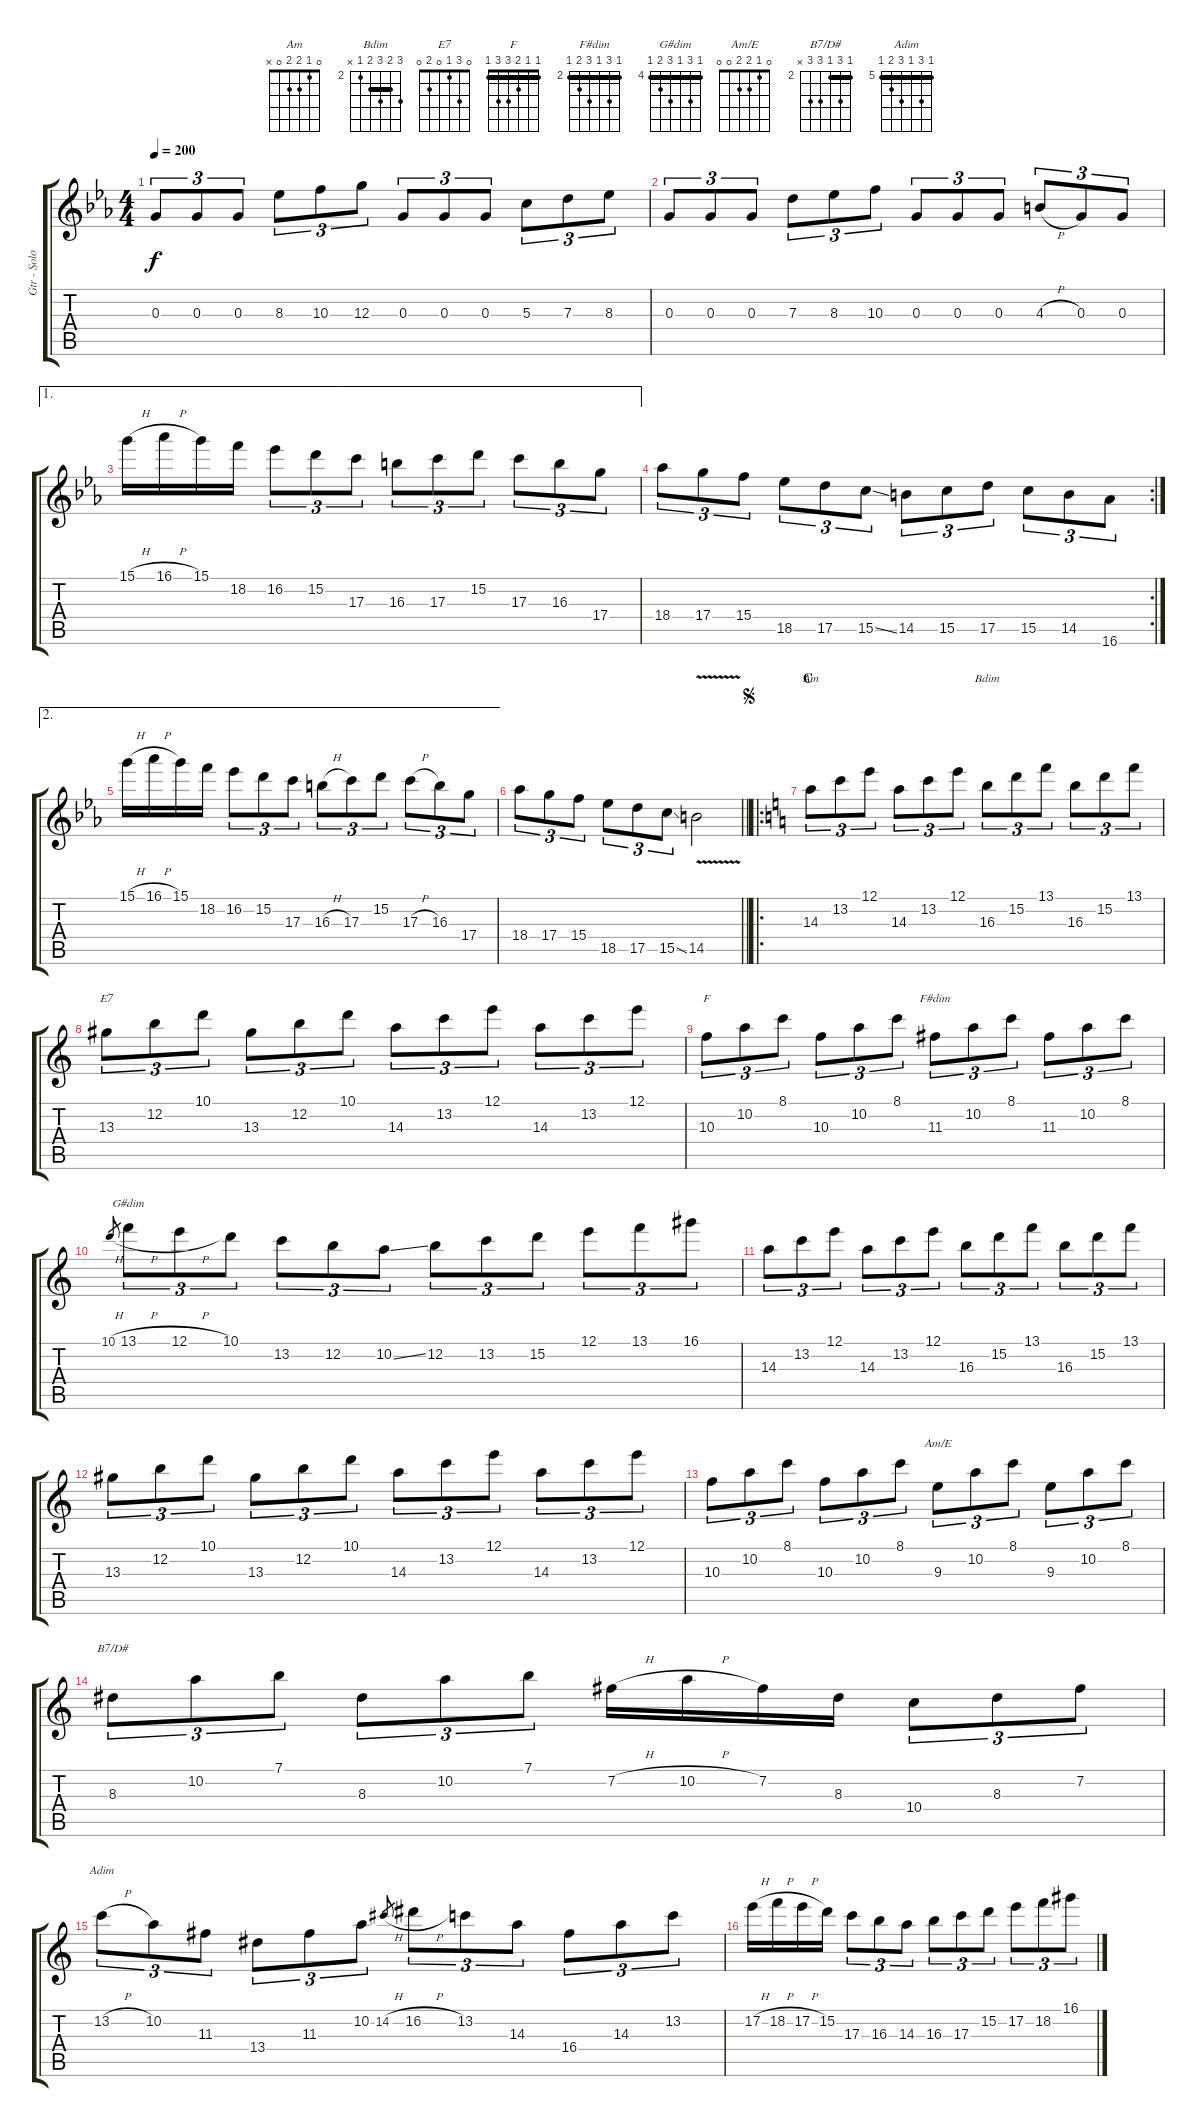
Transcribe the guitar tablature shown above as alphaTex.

\track ("Gtr - Solo" "Gtr - Solo") {instrument overdrivenguitar}
\staff {score tabs}
\tuning (E4 B3 G3 D3 A2 E2) {hide}
\chord ("Am" 0 1 2 2 0 x)
\chord ("Bdim" 4 3 4 3 2 x) {firstfret 2 barre 3}
\chord ("E7" 0 3 1 0 2 0)
\chord ("F" 1 1 2 3 3 1) {barre 1}
\chord ("F#dim" 2 4 2 4 3 2) {firstfret 2 barre 2}
\chord ("G#dim" 4 6 4 6 5 4) {firstfret 4 barre 4}
\chord ("Am/E" 0 1 2 2 0 0)
\chord ("B7/D#" 2 4 2 4 4 x) {firstfret 2 barre 2}
\chord ("Adim" 5 7 5 7 6 5) {firstfret 5 barre 5}
\ts (4 4)
\tempo 200
\clef g2
\ks cminor
0.3.8{tu (3 2) dy f} 0.3.8{tu (3 2)} 0.3.8{tu (3 2)} 8.3.8{tu (3 2)} 10.3.8{tu (3 2)} 12.3.8{tu (3 2)} 0.3.8{tu (3 2)} 0.3.8{tu (3 2)} 0.3.8{tu (3 2)} 5.3.8{tu (3 2)} 7.3.8{tu (3 2)} 8.3.8{tu (3 2)} |
0.3.8{tu (3 2)} 0.3.8{tu (3 2)} 0.3.8{tu (3 2)} 7.3.8{tu (3 2)} 8.3.8{tu (3 2)} 10.3.8{tu (3 2)} 0.3.8{tu (3 2)} 0.3.8{tu (3 2)} 0.3.8{tu (3 2)} 4.3{h}.8{tu (3 2)} 0.3.8{tu (3 2)} 0.3.8{tu (3 2)} |
\ae 1
15.1{h}.16 16.1{h}.16 15.1.16 18.2.16 16.2.8{tu (3 2)} 15.2.8{tu (3 2)} 17.3.8{tu (3 2)} 16.3.8{tu (3 2)} 17.3.8{tu (3 2)} 15.2.8{tu (3 2)} 17.3.8{tu (3 2)} 16.3.8{tu (3 2)} 17.4.8{tu (3 2)} |
\rc 2
18.4.8{tu (3 2)} 17.4.8{tu (3 2)} 15.4.8{tu (3 2)} 18.5.8{tu (3 2)} 17.5.8{tu (3 2)} 15.5{ss}.8{tu (3 2)} 14.5.8{tu (3 2)} 15.5.8{tu (3 2)} 17.5.8{tu (3 2)} 15.5.8{tu (3 2)} 14.5.8{tu (3 2)} 16.6.8{tu (3 2)} |
\ae 2
15.1{h}.16 16.1{h}.16 15.1.16 18.2.16 16.2.8{tu (3 2)} 15.2.8{tu (3 2)} 17.3.8{tu (3 2)} 16.3{h}.8{tu (3 2)} 17.3.8{tu (3 2)} 15.2.8{tu (3 2)} 17.3{h}.8{tu (3 2)} 16.3.8{tu (3 2)} 17.4.8{tu (3 2)} |
\barLineRight lightlight
18.4.8{tu (3 2)} 17.4.8{tu (3 2)} 15.4.8{tu (3 2)} 18.5.8{tu (3 2)} 17.5.8{tu (3 2)} 15.5{ss}.8{tu (3 2)} 14.5{v}.2 |
\ro
\section ("" "C")
\jump segno
\ks aminor
14.3.8{tu (3 2) ch "Am"} 13.2.8{tu (3 2)} 12.1.8{tu (3 2)} 14.3.8{tu (3 2)} 13.2.8{tu (3 2)} 12.1.8{tu (3 2)} 16.3.8{tu (3 2) ch "Bdim"} 15.2.8{tu (3 2)} 13.1.8{tu (3 2)} 16.3.8{tu (3 2)} 15.2.8{tu (3 2)} 13.1.8{tu (3 2)} |
13.3.8{tu (3 2) ch "E7"} 12.2.8{tu (3 2)} 10.1.8{tu (3 2)} 13.3.8{tu (3 2)} 12.2.8{tu (3 2)} 10.1.8{tu (3 2)} 14.3.8{tu (3 2)} 13.2.8{tu (3 2)} 12.1.8{tu (3 2)} 14.3.8{tu (3 2)} 13.2.8{tu (3 2)} 12.1.8{tu (3 2)} |
10.3.8{tu (3 2) ch "F"} 10.2.8{tu (3 2)} 8.1.8{tu (3 2)} 10.3.8{tu (3 2)} 10.2.8{tu (3 2)} 8.1.8{tu (3 2)} 11.3.8{tu (3 2) ch "F#dim"} 10.2.8{tu (3 2)} 8.1.8{tu (3 2)} 11.3.8{tu (3 2)} 10.2.8{tu (3 2)} 8.1.8{tu (3 2)} |
10.1{h}.8{gr} 13.1{h}.8{tu (3 2) ch "G#dim"} 12.1{h}.8{tu (3 2)} 10.1.8{tu (3 2)} 13.2.8{tu (3 2)} 12.2.8{tu (3 2)} 10.2{ss}.8{tu (3 2)} 12.2.8{tu (3 2)} 13.2.8{tu (3 2)} 15.2.8{tu (3 2)} 12.1.8{tu (3 2)} 13.1.8{tu (3 2)} 16.1.8{tu (3 2)} |
14.3.8{tu (3 2)} 13.2.8{tu (3 2)} 12.1.8{tu (3 2)} 14.3.8{tu (3 2)} 13.2.8{tu (3 2)} 12.1.8{tu (3 2)} 16.3.8{tu (3 2)} 15.2.8{tu (3 2)} 13.1.8{tu (3 2)} 16.3.8{tu (3 2)} 15.2.8{tu (3 2)} 13.1.8{tu (3 2)} |
13.3.8{tu (3 2)} 12.2.8{tu (3 2)} 10.1.8{tu (3 2)} 13.3.8{tu (3 2)} 12.2.8{tu (3 2)} 10.1.8{tu (3 2)} 14.3.8{tu (3 2)} 13.2.8{tu (3 2)} 12.1.8{tu (3 2)} 14.3.8{tu (3 2)} 13.2.8{tu (3 2)} 12.1.8{tu (3 2)} |
10.3.8{tu (3 2)} 10.2.8{tu (3 2)} 8.1.8{tu (3 2)} 10.3.8{tu (3 2)} 10.2.8{tu (3 2)} 8.1.8{tu (3 2)} 9.3.8{tu (3 2) ch "Am/E"} 10.2.8{tu (3 2)} 8.1.8{tu (3 2)} 9.3.8{tu (3 2)} 10.2.8{tu (3 2)} 8.1.8{tu (3 2)} |
8.3.8{tu (3 2) ch "B7/D#"} 10.2.8{tu (3 2)} 7.1.8{tu (3 2)} 8.3.8{tu (3 2)} 10.2.8{tu (3 2)} 7.1.8{tu (3 2)} 7.2{h}.16 10.2{h}.16 7.2.16 8.3.16 10.4.8{tu (3 2)} 8.3.8{tu (3 2)} 7.2.8{tu (3 2)} |
13.2{h}.8{tu (3 2) ch "Adim"} 10.2.8{tu (3 2)} 11.3.8{tu (3 2)} 13.4.8{tu (3 2)} 11.3.8{tu (3 2)} 10.2.8{tu (3 2)} 14.2{h}.8{gr} 16.2{h}.8{tu (3 2)} 13.2.8{tu (3 2)} 14.3.8{tu (3 2)} 16.4.8{tu (3 2)} 14.3.8{tu (3 2)} 13.2.8{tu (3 2)} |
17.2{h}.16 18.2{h}.16 17.2{h}.16 15.2.16 17.3.8{tu (3 2)} 16.3.8{tu (3 2)} 14.3.8{tu (3 2)} 16.3.8{tu (3 2)} 17.3.8{tu (3 2)} 15.2.8{tu (3 2)} 17.2.8{tu (3 2)} 18.2.8{tu (3 2)} 16.1.8{tu (3 2)}
